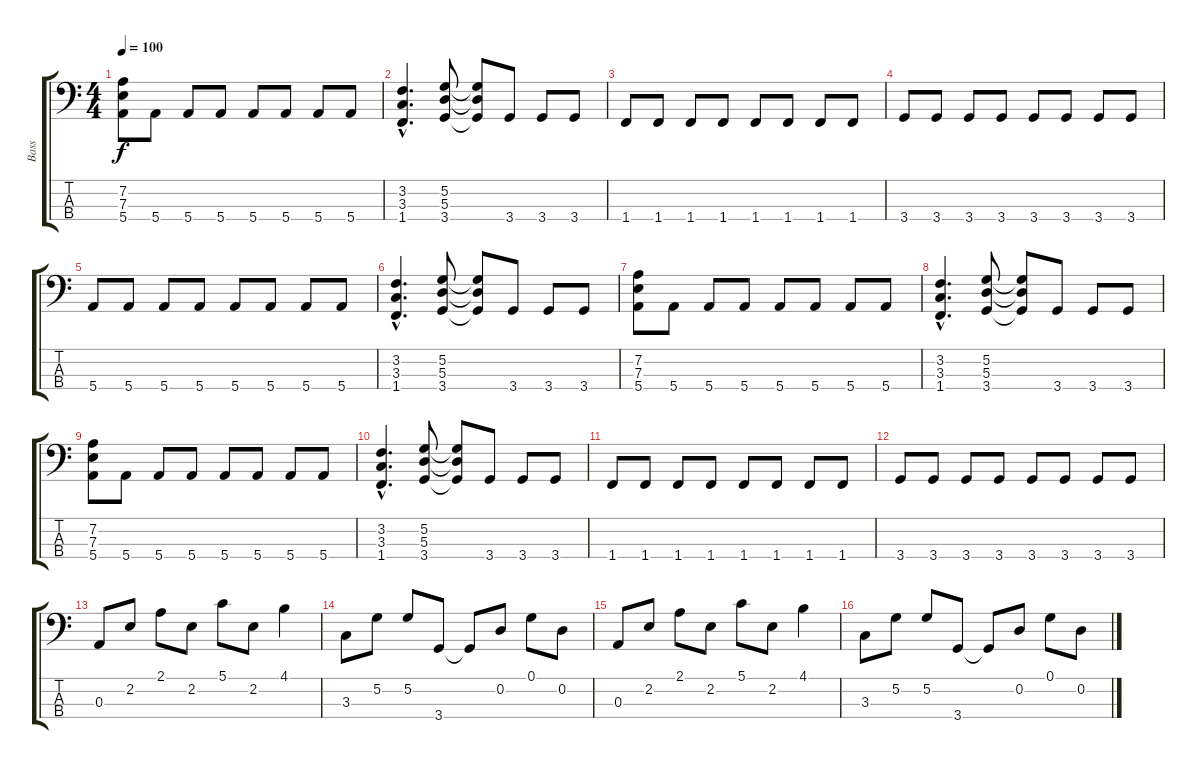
\track ("Bass" "Bass") {instrument electricbassfinger}
\staff {score tabs}
\tuning (G2 D2 A1 E1) {hide}
\ts (4 4)
\tempo 100
\clef f4
\ks c
(7.2 7.3 5.4).8{dy f} 5.4.8 5.4.8 5.4.8 5.4.8 5.4.8 5.4.8 5.4.8 |
(3.2{hac} 3.3{hac} 1.4{hac}).4{d} (5.2 5.3 3.4).8 (5.2{t} 5.3{t} 3.4{t}).8 3.4.8 3.4.8 3.4.8 |
1.4.8 1.4.8 1.4.8 1.4.8 1.4.8 1.4.8 1.4.8 1.4.8 |
3.4.8 3.4.8 3.4.8 3.4.8 3.4.8 3.4.8 3.4.8 3.4.8 |
5.4.8 5.4.8 5.4.8 5.4.8 5.4.8 5.4.8 5.4.8 5.4.8 |
(3.2{hac} 3.3{hac} 1.4{hac}).4{d} (5.2 5.3 3.4).8 (5.2{t} 5.3{t} 3.4{t}).8 3.4.8 3.4.8 3.4.8 |
(7.2 7.3 5.4).8 5.4.8 5.4.8 5.4.8 5.4.8 5.4.8 5.4.8 5.4.8 |
(3.2{hac} 3.3{hac} 1.4{hac}).4{d} (5.2 5.3 3.4).8 (5.2{t} 5.3{t} 3.4{t}).8 3.4.8 3.4.8 3.4.8 |
(7.2 7.3 5.4).8 5.4.8 5.4.8 5.4.8 5.4.8 5.4.8 5.4.8 5.4.8 |
(3.2{hac} 3.3{hac} 1.4{hac}).4{d} (5.2 5.3 3.4).8 (5.2{t} 5.3{t} 3.4{t}).8 3.4.8 3.4.8 3.4.8 |
1.4.8 1.4.8 1.4.8 1.4.8 1.4.8 1.4.8 1.4.8 1.4.8 |
3.4.8 3.4.8 3.4.8 3.4.8 3.4.8 3.4.8 3.4.8 3.4.8 |
0.3.8 2.2.8 2.1.8 2.2.8 5.1.8 2.2.8 4.1.4 |
3.3.8 5.2.8 5.2.8 3.4.8 3.4{t}.8 0.2.8 0.1.8 0.2.8 |
0.3.8 2.2.8 2.1.8 2.2.8 5.1.8 2.2.8 4.1.4 |
3.3.8 5.2.8 5.2.8 3.4.8 3.4{t}.8 0.2.8 0.1.8 0.2.8
